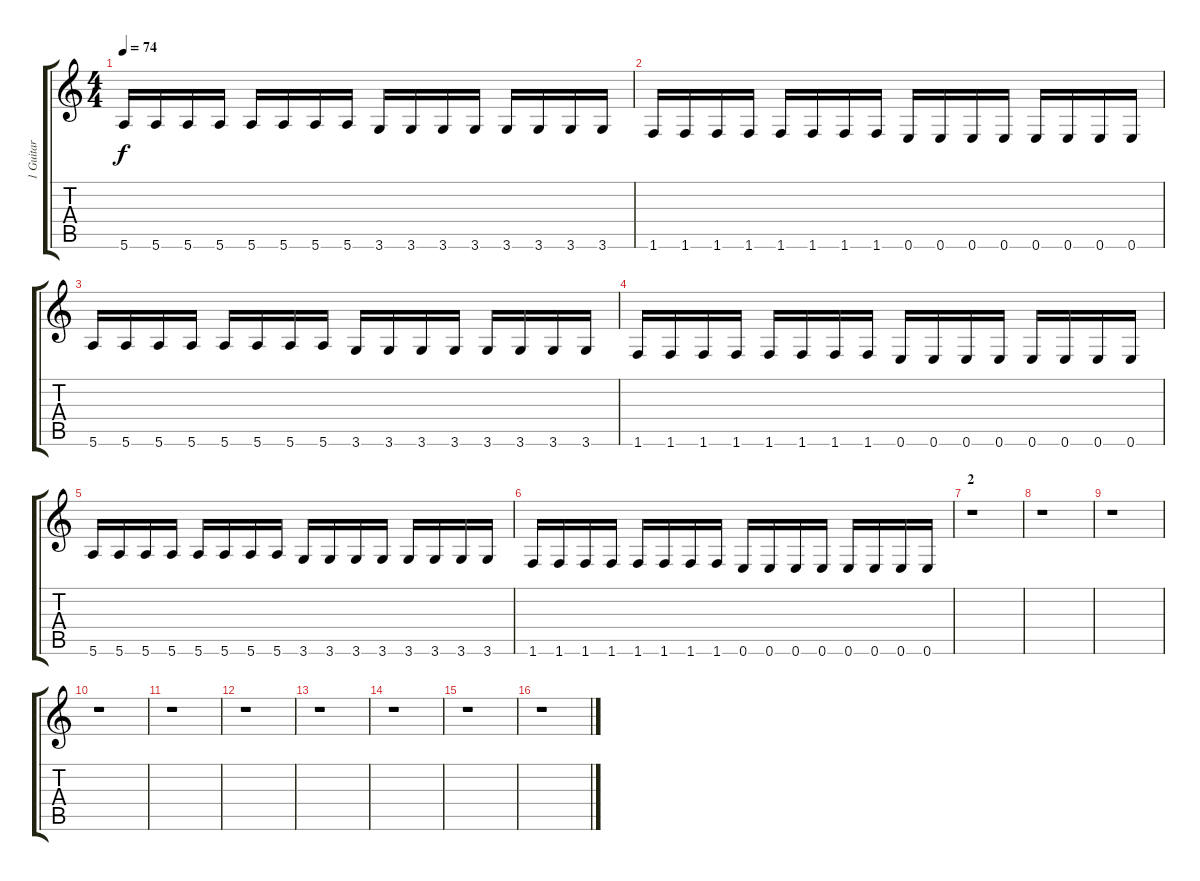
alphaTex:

\track ("1 Guitar " "1 Guitar ") {instrument distortionguitar}
\staff {score tabs}
\tuning (E4 B3 G3 D3 A2 E2) {hide}
\ts (4 4)
\tempo 74
\clef g2
\ks c
5.6.16{dy f volume 16 balance 16 instrument distortionguitar} 5.6.16 5.6.16 5.6.16 5.6.16 5.6.16 5.6.16 5.6.16 3.6.16 3.6.16 3.6.16 3.6.16 3.6.16 3.6.16 3.6.16 3.6.16 |
1.6.16 1.6.16 1.6.16 1.6.16 1.6.16 1.6.16 1.6.16 1.6.16 0.6.16 0.6.16 0.6.16 0.6.16 0.6.16 0.6.16 0.6.16 0.6.16 |
5.6.16{volume 16 balance 16 instrument distortionguitar} 5.6.16 5.6.16 5.6.16 5.6.16 5.6.16 5.6.16 5.6.16 3.6.16 3.6.16 3.6.16 3.6.16 3.6.16 3.6.16 3.6.16 3.6.16 |
1.6.16 1.6.16 1.6.16 1.6.16 1.6.16 1.6.16 1.6.16 1.6.16 0.6.16 0.6.16 0.6.16 0.6.16 0.6.16 0.6.16 0.6.16 0.6.16 |
5.6.16{volume 16 balance 16 instrument distortionguitar} 5.6.16 5.6.16 5.6.16 5.6.16 5.6.16 5.6.16 5.6.16 3.6.16 3.6.16 3.6.16 3.6.16 3.6.16 3.6.16 3.6.16 3.6.16 |
1.6.16 1.6.16 1.6.16 1.6.16 1.6.16 1.6.16 1.6.16 1.6.16 0.6.16 0.6.16 0.6.16 0.6.16 0.6.16 0.6.16 0.6.16 0.6.16 |
\section ("" "2")
r.1 |
r.1 |
r.1 |
r.1 |
r.1 |
r.1 |
r.1 |
r.1 |
r.1 |
r.1
